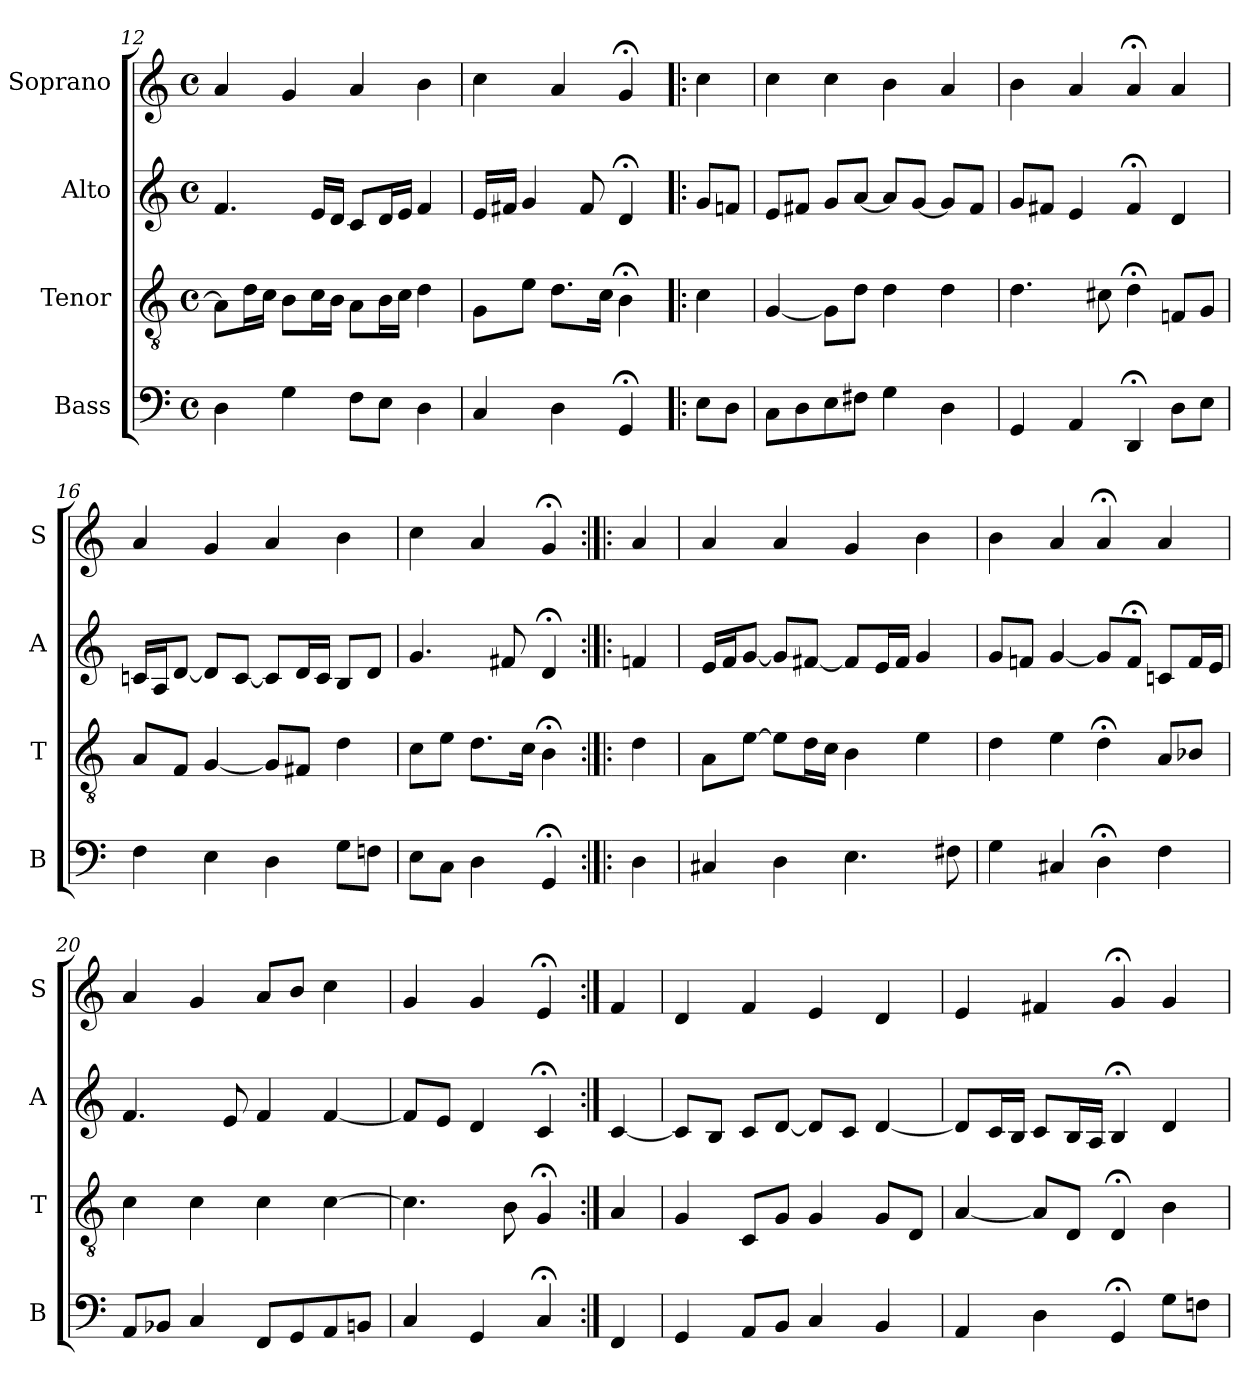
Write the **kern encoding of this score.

**kern	**kern	**kern	**kern
*part4	*part3	*part2	*part1
*staff4	*staff3	*staff2	*staff1
*I"Bass	*I"Tenor	*I"Alto	*I"Soprano
*I'B	*I'T	*I'A	*I'S
*clefF4	*clefGv2	*clefG2	*clefG2
*k[]	*k[]	*k[]	*k[]
*E:phr	*E:phr	*E:phr	*E:phr
*M4/4	*M4/4	*M4/4	*M4/4
*met(c)	*met(c)	*met(c)	*met(c)
=12	=12	=12	=12
4D	8AL]	4.f	4a
.	16dL	.	.
.	16cJJ	.	.
4G	8BL	.	4g
.	16cL	16eLL	.
.	16BJJ	16dJJ	.
8FL	8AL	8cL	4a
8EJ	16BL	16dL	.
.	16cJJ	16eJJ	.
4D	4d	4f	4b
=13	=13	=13	=13
4C	8GL	16eLL	4cc
.	.	16f#XJJ	.
.	8eJ	4g	.
4D	8.dL	.	4a
.	.	8f#	.
.	16cJk	.	.
4GG;<	4B;<i	4d;<	4g;<i
=!|:	=!|:	=!|:	=!|:
8EL	4ci	8gL	4cci
8DJ	.	8fnJ	.
=14	=14	=14	=14
8CL	[4G	8eL	4cc
8D	.	8f#XJ	.
8E	8GL]	8gL	4cc
8F#XJ	8dJ	[8aJ	.
4G	4d	8aL]	4b
.	.	[8gJ	.
4D	4d	8gL]	4a
.	.	8f#J	.
=15	=15	=15	=15
4GG	4.d	8gL	4b
.	.	8f#XJ	.
4AA	.	4e	4a
.	8c#X	.	.
4DD;<	4d;<	4f#;<	4a;<
8DL	8FnL	4d	4a
8EJ	8GJ	.	.
=16	=16	=16	=16
4F	8AL	16cnLL	4a
.	.	16AJ	.
.	8FJ	[8dJ	.
4E	[4G	8dL]	4g
.	.	[8cJ	.
4D	8GL]	8cL]	4a
.	8F#XJ	16dL	.
.	.	16cJJ	.
8GL	4d	8BL	4b
8FnJ	.	8dJ	.
=17	=17	=17	=17
8EL	8cL	4.g	4cc
8CJ	8eJ	.	.
4D	8.dL	.	4a
.	.	8f#X	.
.	16cJk	.	.
4GG;<	4B;<	4d;<	4g;<
=:|!|:	=:|!|:	=:|!|:	=:|!|:
4D	4d	4fn	4a
=18	=18	=18	=18
4C#X	8AL	16eLL	4a
.	.	16fJ	.
.	[8eJ	[8gJ	.
4D	8eL]	8gL]	4a
.	16dL	[8f#XJ	.
.	16cJJ	.	.
4.E	4B	8f#L]	4g
.	.	16eL	.
.	.	16f#JJ	.
.	4e	4g	4b
8F#X	.	.	.
=19	=19	=19	=19
4G	4d	8gL	4b
.	.	8fnJ	.
4C#X	4e	[4g	4a
4D;<	4d;<	8gL]	4a;<
.	.	8f;<J	.
4F	8AL	8cnL	4a
.	8B-XJ	16fL	.
.	.	16eJJ	.
=20	=20	=20	=20
8AAL	4c	4.f	4a
8BB-XJ	.	.	.
4C	4c	.	4g
.	.	8e	.
8FFL	4c	4f	8aL
8GG	.	.	8bJ
8AA	[4c	[4f	4cc
8BBnJ	.	.	.
=21	=21	=21	=21
4C	4.c]	8fL]	4g
.	.	8eJ	.
4GG	.	4d	4g
.	8B	.	.
4C;<	4G;<	4c;<	4e;<
=:|!	=:|!	=:|!	=:|!
4FF	4A	[4c	4f
=22	=22	=22	=22
4GG	4G	8cL]	4d
.	.	8BJ	.
8AAL	8CL	8cL	4f
8BBJ	8GJ	[8dJ	.
4C	4G	8dL]	4e
.	.	8cJ	.
4BB	8GL	[4d	4d
.	8DJ	.	.
=23	=23	=23	=23
4AA	[4A	8dL]	4e
.	.	16cL	.
.	.	16BJJ	.
4D	8AL]	8cL	4f#X
.	8DJ	16BL	.
.	.	16AJJ	.
4GG;<	4D;<	4B;<	4g;<
8GL	4B	4d	4g
8FnJ	.	.	.
=	=	=	=
*-	*-	*-	*-
